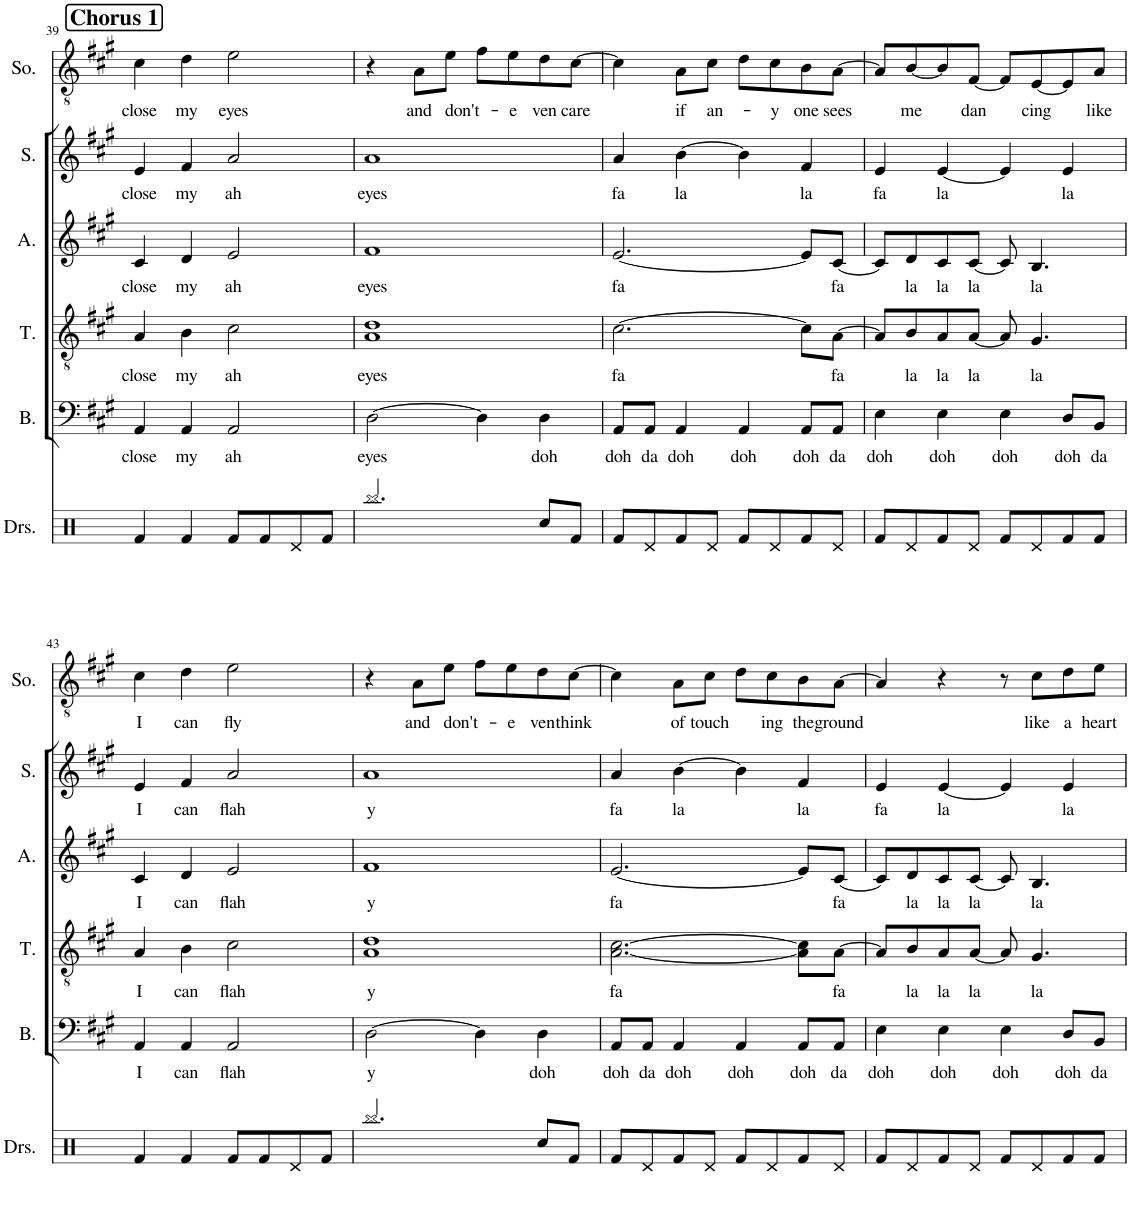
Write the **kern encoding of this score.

**kern	**kern	**text	**kern	**text	**kern	**text	**kern	**text	**kern	**text
*part6	*part5	*part5	*part4	*part4	*part3	*part3	*part2	*part2	*part1	*part1
*staff6	*staff5	*staff5	*staff4	*staff4	*staff3	*staff3	*staff2	*staff2	*staff1	*staff1
*I"Drumset	*I"Bass	*	*I"Tenor	*	*I"Alto	*	*I"Soprano	*	*I"Soloist	*
*I'Drs.	*I'B.	*	*I'T.	*	*I'A.	*	*I'S.	*	*I'So.	*
!!LO:PB:g=z
*clefX	*clefF4	*	*clefGv2	*	*clefG2	*	*clefG2	*	*clefGv2	*
*k[]	*k[f#c#g#]	*	*k[f#c#g#]	*	*k[f#c#g#]	*	*k[f#c#g#]	*	*k[f#c#g#]	*
*M4/4	*M4/4	*	*M4/4	*	*M4/4	*	*M4/4	*	*M4/4	*
!!LO:REH:place=s1:a:B:cj:fs=14:t=Chorus 1
=39	=39	=39	=39	=39	=39	=39	=39	=39	=39	=39
!	!	!LO:LY:b	!	!LO:LY:b	!	!LO:LY:b	!	!LO:LY:b	!	!LO:LY:b
4Rf/	4AA/	close	4A/	close	4c#/	close	4e/	close	4c#\	close
!	!	!LO:LY:b	!	!LO:LY:b	!	!LO:LY:b	!	!LO:LY:b	!	!LO:LY:b
4Rf/	4AA/	my	4B\	my	4d/	my	4f#/	my	4d\	my
!	!	!LO:LY:b	!	!LO:LY:b	!	!LO:LY:b	!	!LO:LY:b	!	!LO:LY:b
8Rf/L	2AA/	ah	2c#\	ah	2e/	ah	2a/	ah	2e\	eyes
8Rf/	.	.	.	.	.	.	.	.	.	.
8Rd/	.	.	.	.	.	.	.	.	.	.
8Rf/J	.	.	.	.	.	.	.	.	.	.
=40	=40	=40	=40	=40	=40	=40	=40	=40	=40	=40
!	!	!LO:LY:b	!	!LO:LY:b	!	!LO:LY:b	!	!LO:LY:b	!	!
2.Rbb/	[2D\	eyes	1A 1d	eyes	1f#	eyes	1a	eyes	4r	.
!	!	!	!	!	!	!	!	!	!	!LO:LY:b
.	.	.	.	.	.	.	.	.	8A\L	and
!	!	!	!	!	!	!	!	!	!	!LO:LY:b
.	.	.	.	.	.	.	.	.	8e\J	don't-
.	4D\]	.	.	.	.	.	.	.	8f#\L	.
!	!	!	!	!	!	!	!	!	!	!LO:LY:b
.	.	.	.	.	.	.	.	.	8e\	-e
!	!	!LO:LY:b	!	!	!	!	!	!	!	!LO:LY:b
8Rcc/L	4D\	doh	.	.	.	.	.	.	8d\	ven
!	!	!	!	!	!	!	!	!	!	!LO:LY:b
8Rf/J	.	.	.	.	.	.	.	.	[8c#\J	care
=41	=41	=41	=41	=41	=41	=41	=41	=41	=41	=41
!	!	!LO:LY:b	!	!LO:LY:b	!	!LO:LY:b	!	!LO:LY:b	!	!
8Rf/L	8AA/L	doh	[2.c#\	fa	[2.e/	fa	4a/	fa	4c#\]	.
!	!	!LO:LY:b	!	!	!	!	!	!	!	!
8Rd/	8AA/J	da	.	.	.	.	.	.	.	.
!	!	!LO:LY:b	!	!	!	!	!	!LO:LY:b	!	!LO:LY:b
8Rf/	4AA/	doh	.	.	.	.	[4b\	la	8A\L	if
!	!	!	!	!	!	!	!	!	!	!LO:LY:b
8Rd/J	.	.	.	.	.	.	.	.	8c#\J	an-
!	!	!LO:LY:b	!	!	!	!	!	!	!	!
8Rf/L	4AA/	doh	.	.	.	.	4b\]	.	8d\L	.
!	!	!	!	!	!	!	!	!	!	!LO:LY:b
8Rd/	.	.	.	.	.	.	.	.	8c#\	-y
!	!	!LO:LY:b	!	!	!	!	!	!LO:LY:b	!	!LO:LY:b
8Rf/	8AA/L	doh	8c#\L]	.	8e/L]	.	4f#/	la	8B\	one
!	!	!LO:LY:b	!	!LO:LY:b	!	!LO:LY:b	!	!	!	!LO:LY:b
8Rd/J	8AA/J	da	[8A\J	fa	[8c#/J	fa	.	.	[8A\J	sees
=42	=42	=42	=42	=42	=42	=42	=42	=42	=42	=42
!	!	!LO:LY:b	!	!	!	!	!	!LO:LY:b	!	!
8Rf/L	4E\	doh	8A/L]	.	8c#/L]	.	4e/	fa	8A/L]	.
!	!	!	!	!LO:LY:b	!	!LO:LY:b	!	!	!	!LO:LY:b
8Rd/	.	.	8B/	la	8d/	la	.	.	[8B/	me
!	!	!LO:LY:b	!	!LO:LY:b	!	!LO:LY:b	!	!LO:LY:b	!	!
8Rf/	4E\	doh	8A/	la	8c#/	la	[4e/	la	8B/]	.
!	!	!	!	!LO:LY:b	!	!LO:LY:b	!	!	!	!LO:LY:b
8Rd/J	.	.	[8A/J	la	[8c#/J	la	.	.	[8F#/J	dan
!	!	!LO:LY:b	!	!	!	!	!	!	!	!
8Rf/L	4E\	doh	8A/]	.	8c#/]	.	4e/]	.	8F#/L]	.
!	!	!	!	!LO:LY:b	!	!LO:LY:b	!	!	!	!LO:LY:b
8Rd/	.	.	4.G#/	la	4.B/	la	.	.	[8E/	cing
!	!	!LO:LY:b	!	!	!	!	!	!LO:LY:b	!	!
8Rf/	8D/L	doh	.	.	.	.	4e/	la	8E/]	.
!	!	!LO:LY:b	!	!	!	!	!	!	!	!LO:LY:b
8Rf/J	8BB/J	da	.	.	.	.	.	.	8A/J	like
!!LO:LB:g=z
=43	=43	=43	=43	=43	=43	=43	=43	=43	=43	=43
!	!	!LO:LY:b	!	!LO:LY:b	!	!LO:LY:b	!	!LO:LY:b	!	!LO:LY:b
4Rf/	4AA/	I	4A/	I	4c#/	I	4e/	I	4c#\	I
!	!	!LO:LY:b	!	!LO:LY:b	!	!LO:LY:b	!	!LO:LY:b	!	!LO:LY:b
4Rf/	4AA/	can	4B\	can	4d/	can	4f#/	can	4d\	can
!	!	!LO:LY:b	!	!LO:LY:b	!	!LO:LY:b	!	!LO:LY:b	!	!LO:LY:b
8Rf/L	2AA/	flah	2c#\	flah	2e/	flah	2a/	flah	2e\	fly
8Rf/	.	.	.	.	.	.	.	.	.	.
8Rd/	.	.	.	.	.	.	.	.	.	.
8Rf/J	.	.	.	.	.	.	.	.	.	.
=44	=44	=44	=44	=44	=44	=44	=44	=44	=44	=44
!	!	!LO:LY:b	!	!LO:LY:b	!	!LO:LY:b	!	!LO:LY:b	!	!
2.Rbb/	[2D\	y	1A 1d	y	1f#	y	1a	y	4r	.
!	!	!	!	!	!	!	!	!	!	!LO:LY:b
.	.	.	.	.	.	.	.	.	8A\L	and
!	!	!	!	!	!	!	!	!	!	!LO:LY:b
.	.	.	.	.	.	.	.	.	8e\J	don't-
.	4D\]	.	.	.	.	.	.	.	8f#\L	.
!	!	!	!	!	!	!	!	!	!	!LO:LY:b
.	.	.	.	.	.	.	.	.	8e\	-e
!	!	!LO:LY:b	!	!	!	!	!	!	!	!LO:LY:b
8Rcc/L	4D\	doh	.	.	.	.	.	.	8d\	ven
!	!	!	!	!	!	!	!	!	!	!LO:LY:b
8Rf/J	.	.	.	.	.	.	.	.	[8c#\J	think
=45	=45	=45	=45	=45	=45	=45	=45	=45	=45	=45
!	!	!LO:LY:b	!	!LO:LY:b	!	!LO:LY:b	!	!LO:LY:b	!	!
8Rf/L	8AA/L	doh	[2.A\ [2.c#\	fa	[2.e/	fa	4a/	fa	4c#\]	.
!	!	!LO:LY:b	!	!	!	!	!	!	!	!
8Rd/	8AA/J	da	.	.	.	.	.	.	.	.
!	!	!LO:LY:b	!	!	!	!	!	!LO:LY:b	!	!LO:LY:b
8Rf/	4AA/	doh	.	.	.	.	[4b\	la	8A\L	of
!	!	!	!	!	!	!	!	!	!	!LO:LY:b
8Rd/J	.	.	.	.	.	.	.	.	8c#\J	touch
!	!	!LO:LY:b	!	!	!	!	!	!	!	!
8Rf/L	4AA/	doh	.	.	.	.	4b\]	.	8d\L	.
!	!	!	!	!	!	!	!	!	!	!LO:LY:b
8Rd/	.	.	.	.	.	.	.	.	8c#\	ing
!	!	!LO:LY:b	!	!	!	!	!	!LO:LY:b	!	!LO:LY:b
8Rf/	8AA/L	doh	8A\] 8c#\]L	.	8e/L]	.	4f#/	la	8B\	the
!	!	!LO:LY:b	!	!LO:LY:b	!	!LO:LY:b	!	!	!	!LO:LY:b
8Rd/J	8AA/J	da	[8A\J	fa	[8c#/J	fa	.	.	[8A\J	ground
=46	=46	=46	=46	=46	=46	=46	=46	=46	=46	=46
!	!	!LO:LY:b	!	!	!	!	!	!LO:LY:b	!	!
8Rf/L	4E\	doh	8A/L]	.	8c#/L]	.	4e/	fa	4A/]	.
!	!	!	!	!LO:LY:b	!	!LO:LY:b	!	!	!	!
8Rd/	.	.	8B/	la	8d/	la	.	.	.	.
!	!	!LO:LY:b	!	!LO:LY:b	!	!LO:LY:b	!	!LO:LY:b	!	!
8Rf/	4E\	doh	8A/	la	8c#/	la	[4e/	la	4r	.
!	!	!	!	!LO:LY:b	!	!LO:LY:b	!	!	!	!
8Rd/J	.	.	[8A/J	la	[8c#/J	la	.	.	.	.
!	!	!LO:LY:b	!	!	!	!	!	!	!	!
8Rf/L	4E\	doh	8A/]	.	8c#/]	.	4e/]	.	8r	.
!	!	!	!	!LO:LY:b	!	!LO:LY:b	!	!	!	!LO:LY:b
8Rd/	.	.	4.G#/	la	4.B/	la	.	.	8c#\L	like
!	!	!LO:LY:b	!	!	!	!	!	!LO:LY:b	!	!LO:LY:b
8Rf/	8D/L	doh	.	.	.	.	4e/	la	8d\	a
!	!	!LO:LY:b	!	!	!	!	!	!	!	!LO:LY:b
8Rf/J	8BB/J	da	.	.	.	.	.	.	8e\J	heart
=	=	=	=	=	=	=	=	=	=	=
*-	*-	*-	*-	*-	*-	*-	*-	*-	*-	*-
